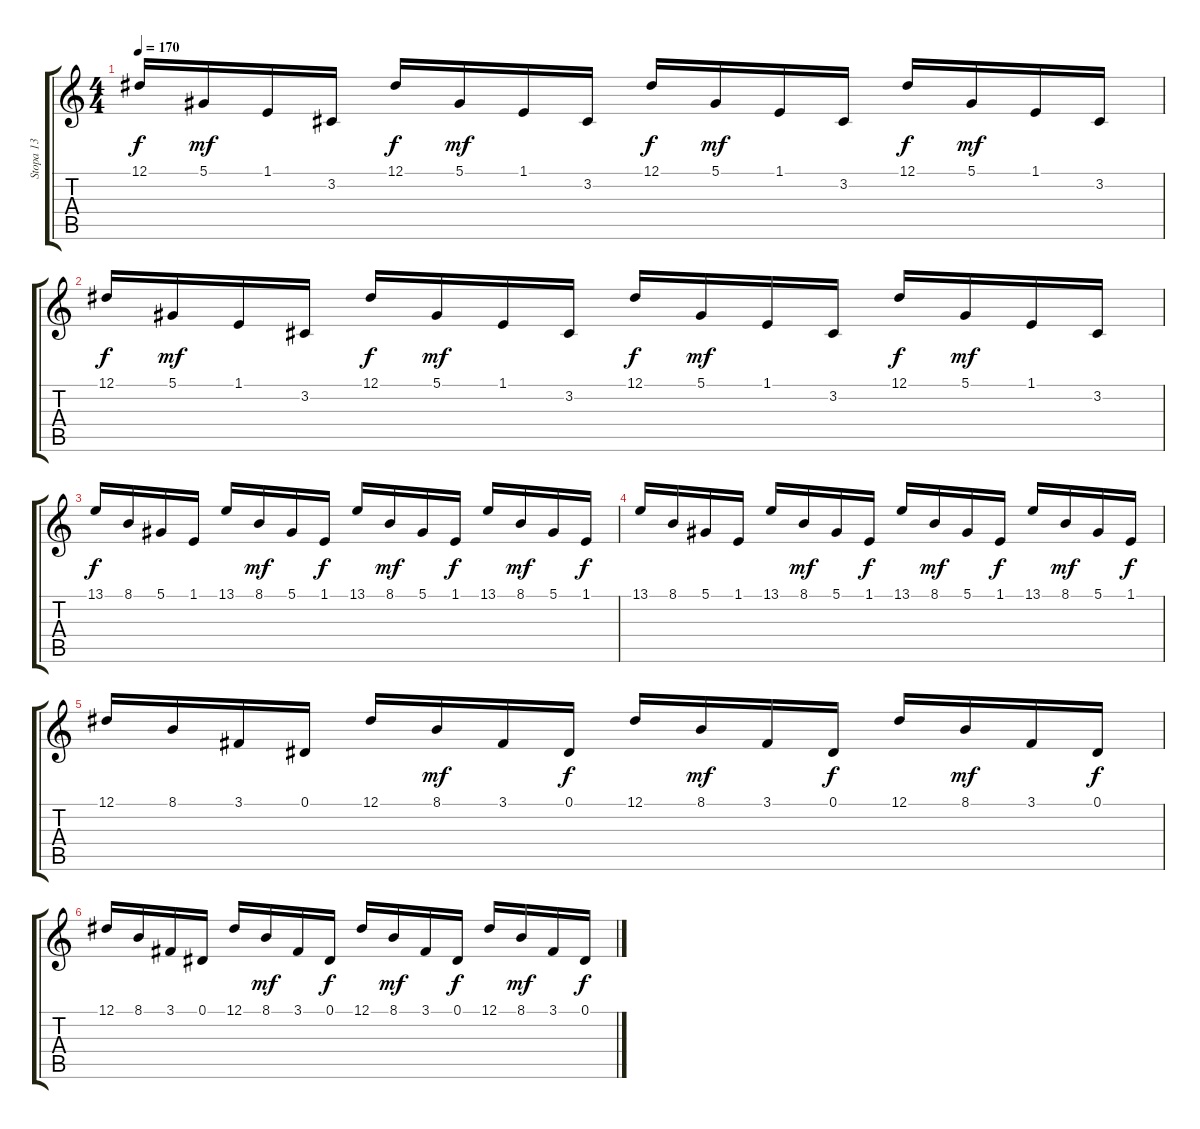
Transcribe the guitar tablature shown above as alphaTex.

\track ("Stopa 13" "Stopa 13") {instrument cello}
\staff {score tabs}
\tuning (Eb4 Bb3 Gb3 Db3 Ab2 Eb2) {hide}
\ts (4 4)
\tempo 170
\clef g2
\ks c
12.1.16{dy f volume 16 balance 0} 5.1.16{dy mf} 1.1.16 3.2.16 12.1.16{dy f balance 8} 5.1.16{dy mf} 1.1.16 3.2.16 12.1.16{dy f balance 16} 5.1.16{dy mf} 1.1.16 3.2.16 12.1.16{dy f balance 8} 5.1.16{dy mf} 1.1.16 3.2.16 |
12.1.16{dy f volume 16 balance 0} 5.1.16{dy mf} 1.1.16 3.2.16 12.1.16{dy f balance 8} 5.1.16{dy mf} 1.1.16 3.2.16 12.1.16{dy f balance 16} 5.1.16{dy mf} 1.1.16 3.2.16 12.1.16{dy f balance 8} 5.1.16{dy mf} 1.1.16 3.2.16 |
13.1.16{dy f volume 16 balance 0} 8.1.16 5.1.16 1.1.16 13.1.16{balance 8} 8.1.16{dy mf} 5.1.16 1.1.16{dy f} 13.1.16{balance 16} 8.1.16{dy mf} 5.1.16 1.1.16{dy f} 13.1.16{balance 8} 8.1.16{dy mf} 5.1.16 1.1.16{dy f} |
13.1.16{volume 16 balance 0} 8.1.16 5.1.16 1.1.16 13.1.16{balance 8} 8.1.16{dy mf} 5.1.16 1.1.16{dy f} 13.1.16{balance 16} 8.1.16{dy mf} 5.1.16 1.1.16{dy f} 13.1.16{balance 8} 8.1.16{dy mf} 5.1.16 1.1.16{dy f} |
12.1.16{volume 16 balance 0} 8.1.16 3.1.16 0.1.16 12.1.16{balance 8} 8.1.16{dy mf} 3.1.16 0.1.16{dy f} 12.1.16{balance 16} 8.1.16{dy mf} 3.1.16 0.1.16{dy f} 12.1.16{balance 8} 8.1.16{dy mf} 3.1.16 0.1.16{dy f} |
12.1.16{volume 16 balance 0} 8.1.16 3.1.16 0.1.16 12.1.16{balance 8} 8.1.16{dy mf} 3.1.16 0.1.16{dy f} 12.1.16{balance 16} 8.1.16{dy mf} 3.1.16 0.1.16{dy f} 12.1.16{balance 8} 8.1.16{dy mf} 3.1.16 0.1.16{dy f}
